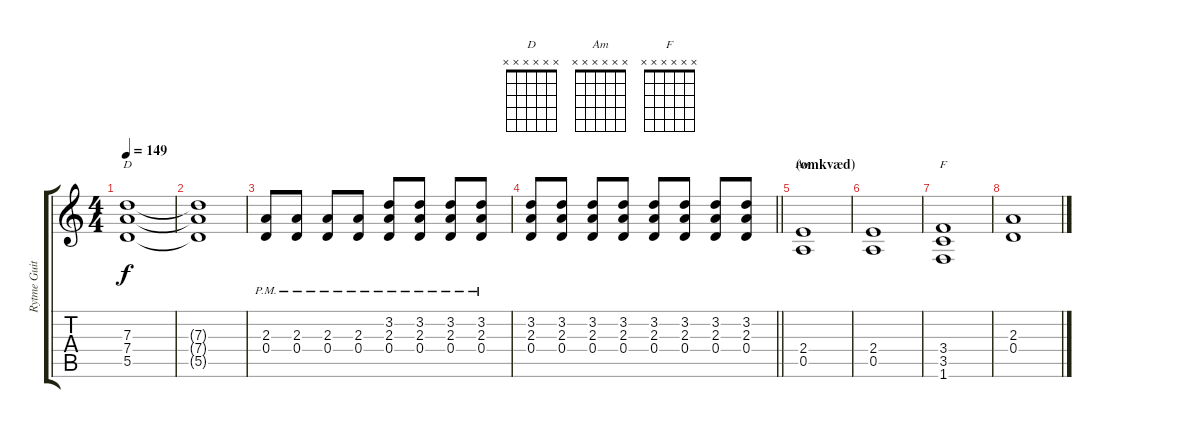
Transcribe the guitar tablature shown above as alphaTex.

\track ("Rytme Guitar (venstre) - overdrive" "Rytme Guit") {instrument overdrivenguitar}
\staff {score tabs}
\tuning (E4 B3 G3 D3 A2 E2) {hide}
\chord ("D" x x x x x x)
\chord ("Am" x x x x x x)
\chord ("F" x x x x x x)
\ts (4 4)
\tempo 149
\clef g2
\ks c
(7.3{t} 7.4{t} 5.5{t}).1{ch "D" dy f} |
(7.3{t} 7.4{t} 5.5{t}).1 |
(2.3{pm} 0.4{pm}).8 (2.3{pm} 0.4{pm}).8 (2.3{pm} 0.4{pm}).8 (2.3{pm} 0.4{pm}).8 (3.2{pm} 2.3{pm} 0.4{pm}).8 (3.2{pm} 2.3{pm} 0.4{pm}).8 (3.2{pm} 2.3{pm} 0.4{pm}).8 (3.2{pm} 2.3{pm} 0.4{pm}).8 |
\barLineRight lightlight
(3.2 2.3 0.4).8 (3.2 2.3 0.4).8 (3.2 2.3 0.4).8 (3.2 2.3 0.4).8 (3.2 2.3 0.4).8 (3.2 2.3 0.4).8 (3.2 2.3 0.4).8 (3.2 2.3 0.4).8 |
\section ("" "(omkvæd)")
(2.4 0.5).1{ch "Am" volume 0} |
(2.4 0.5).1 |
(3.4 3.5 1.6).1{ch "F"} |
(2.3 0.4).1
